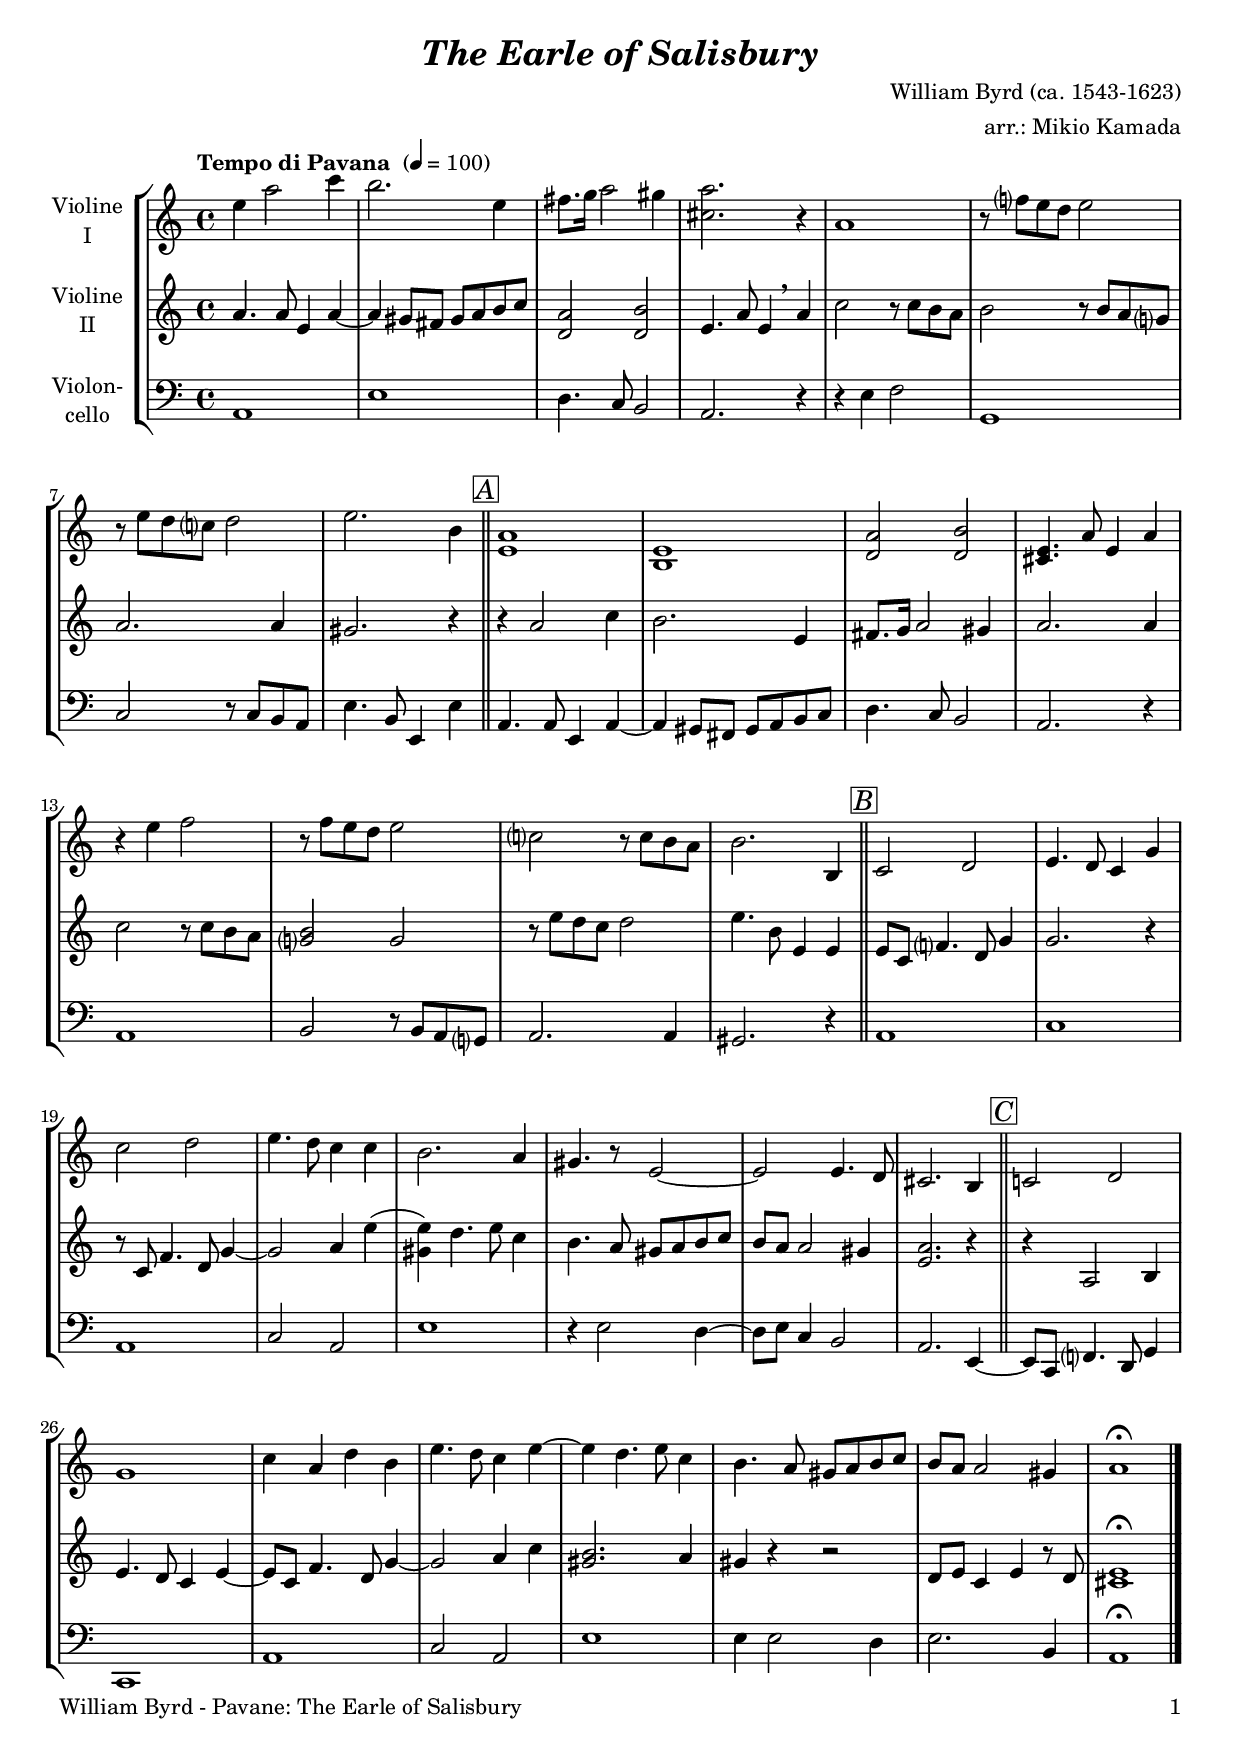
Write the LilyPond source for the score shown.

\version "2.20.2"
\include "deutsch.ly"
  
#(set-global-staff-size 19)

\header {
  title     = \markup \bold \italic "The Earle of Salisbury"
  composer  = "William Byrd (ca. 1543-1623)"
  arranger  = "arr.: Mikio Kamada"
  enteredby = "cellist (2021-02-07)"
%  piece     = ""
}


voiceconsts = {
  \key a \minor
  \time 4/4
  \clef "treble"
%  \numericTimeSignature
  \compressEmptyMeasures
  % Set default beaming for all staves
%  \set Timing.beamExceptions = #'()
%  \set Timing.baseMoment     = #(ly:make-moment 1 4)
%  \set Timing.beatStructure  = #'(1 1 1 1)
  \tempo "Tempo di Pavana " 4=100
}

micl = "clarinet"
mifl = "flute"
miob = "oboe"
mifh = "french horn"
misx = "tenor sax"
mist = "string ensemble 1"
mivl = "violin"
miba = "cello"

boxa = { \bar "||" \mark \markup \box \italic "A" }
boxb = { \bar "||" \mark \markup \box \italic "B" }
boxc = { \bar "||" \mark \markup \box \italic "C" }
rall = \mark \markup \box \italic "rall."

va = \relative c'' {
  \voiceconsts

  e4 a2 c4
  h2. e,4
  fis8. g16 a2 gis4
  <cis, a'>2. r4
  a1
  r8 f'? e d e2

  r8 e d c? d2
  e2. h4 \boxa
  <e, a>1
  <h e>
  <d a'>2 <d h'>
  <cis e>4. a'8 e4 a
  r e' f2

  r8 f e d e2
  c? r8 c h a
  h2. h,4 \boxb
  c2 d
  e4. d8 c4 g'
  c2 d

  e4. d8 c4 c
  h2. a4
  gis4. r8 e2~
  e e4. d8
  cis2. h4 \boxc
  c!2 d
  g1

  c4 a d h
  e4. d8 c4 e~
  e d4. e8 c4
  h4. a8 gis a h c
  h a a2 gis4
  a1\fermata  \bar "|."
}

vb = \relative c'' {
  \voiceconsts

  a4. a8 e4 a~
  a gis8 fis gis a h c
  <d, a'>2 <d h'>
  e4. a8 e4 \breathe a
  c2 r8 c h a

  h2 r8 h a g?
  a2. a4
  gis2. r4 \boxa
  r a2 c4
  h2. e,4
  fis8. g16 a2 gis4

  a2. a4
  c2 r8 c h a
  <g? h>2 g
  r8 e' d c d2
  e4. h8 e,4 e \boxb
  e8 c f?4. d8 g4

  g2. r4
  r8 c, f4. d8 g4~
  g2 a4 e'(
  <gis, e'>) d'4. e8 c4
  h4. a8 gis a h c

  h a a2 gis4
  <e a>2. r4 \boxc
  r a,2 h4
  e4. d8 c4 e~
  e8 c f4. d8 g4~

  g2 a4 c
  <gis h>2. a4
  gis r r2
  d8 e c4 e r8 d
  <cis e>1\fermata \bar "|."
}

vc = \relative c {
  \voiceconsts
  \clef "bass"

  a1
  e'
  d4. c8 h2
  a2. r4
  r e' f2
  g,1
  c2 r8 c h a

  e'4. h8 e,4 e' \boxa
  a,4. a8 e4 a~
  a gis8 fis gis a h c
  d4. c8 h2
  a2. r4

  a1
  h2 r8 h a g?
  a2. a4
  gis2. r4 \boxb
  a1
  c
  a
  c2 a

  e'1
  r4 e2 d4~
  d8 e c4 h2
  a2. e4~ \boxc
  e8 c f?4. d8 g4

  c,1
  a'
  c2 a
  e'1
  e4 e2 d4
  e2. h4
  a1\fermata \bar "|."
}


music = \new StaffGroup <<
      \new Staff {
	\set Staff.midiInstrument = \mivl
	\set Staff.instrumentName = \markup \center-column { "Violine" "I" }
	\transpose a a { \va }
      }

      \new Staff {
	\set Staff.midiInstrument = \mivl
	\set Staff.instrumentName = \markup \center-column { "Violine" "II" }
	\transpose a a { \vb }
      }

      \new Staff {
	\set Staff.midiInstrument = \miba
	\set Staff.instrumentName = \markup \center-column { "Violon-" "cello" }
	\transpose a a { \vc }
      }
>>

\book {
   \paper {
    print-page-number = ##t
    print-first-page-number = ##t
    ragged-last-bottom = ##f
    oddHeaderMarkup = \markup \null
    evenHeaderMarkup = \markup \null
    oddFooterMarkup = \markup {
      \fill-line {
        \on-the-fly #print-page-number-check-first
        "William Byrd - Pavane: The Earle of Salisbury" \fromproperty #'page:page-number-string
      }
    }
    evenFooterMarkup = \oddFooterMarkup
  } \score {
    \music
    \layout {}
  }

  \score {
    \unfoldRepeats \music

    \midi {
      \context {
        \Score
      }
    }
  }
}